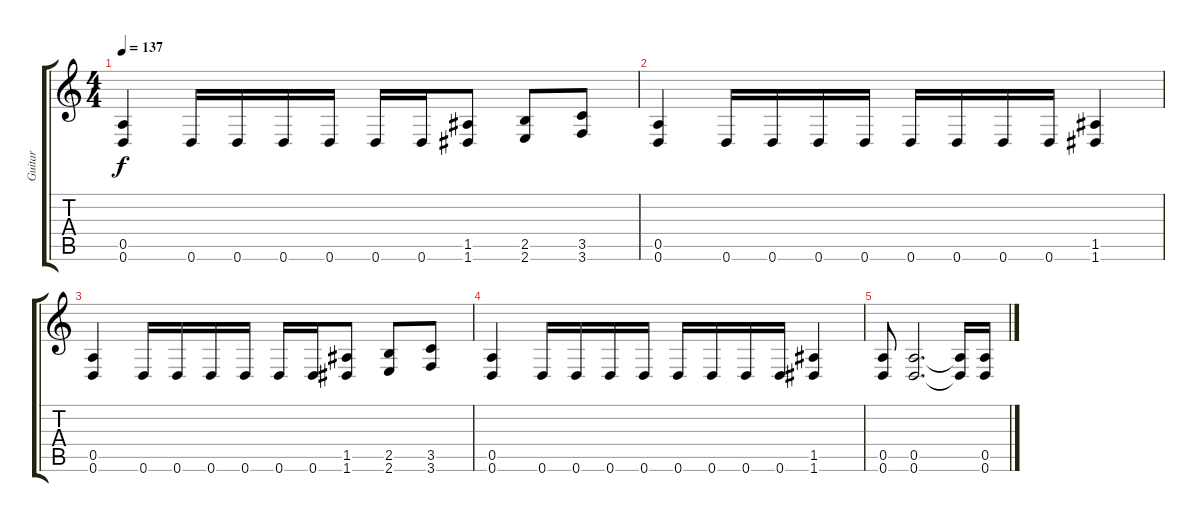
\track ("Guitar" "Guitar") {instrument distortionguitar}
\staff {score tabs}
\tuning (E4 B3 G3 D3 A2 D2) {hide}
\ts (4 4)
\tempo 137
\clef g2
\ks c
(0.5 0.6).4{dy f} 0.6.16 0.6.16 0.6.16 0.6.16 0.6.16 0.6.16 (1.5 1.6).8 (2.5 2.6).8 (3.5 3.6).8 |
(0.5 0.6).4 0.6.16 0.6.16 0.6.16 0.6.16 0.6.16 0.6.16 0.6.16 0.6.16 (1.5 1.6).4 |
(0.5 0.6).4 0.6.16 0.6.16 0.6.16 0.6.16 0.6.16 0.6.16 (1.5 1.6).8 (2.5 2.6).8 (3.5 3.6).8 |
(0.5 0.6).4 0.6.16 0.6.16 0.6.16 0.6.16 0.6.16 0.6.16 0.6.16 0.6.16 (1.5 1.6).4 |
(0.5 0.6).8 (0.5 0.6).2{d} (0.5{t} 0.6{t}).16 (0.5 0.6).16
